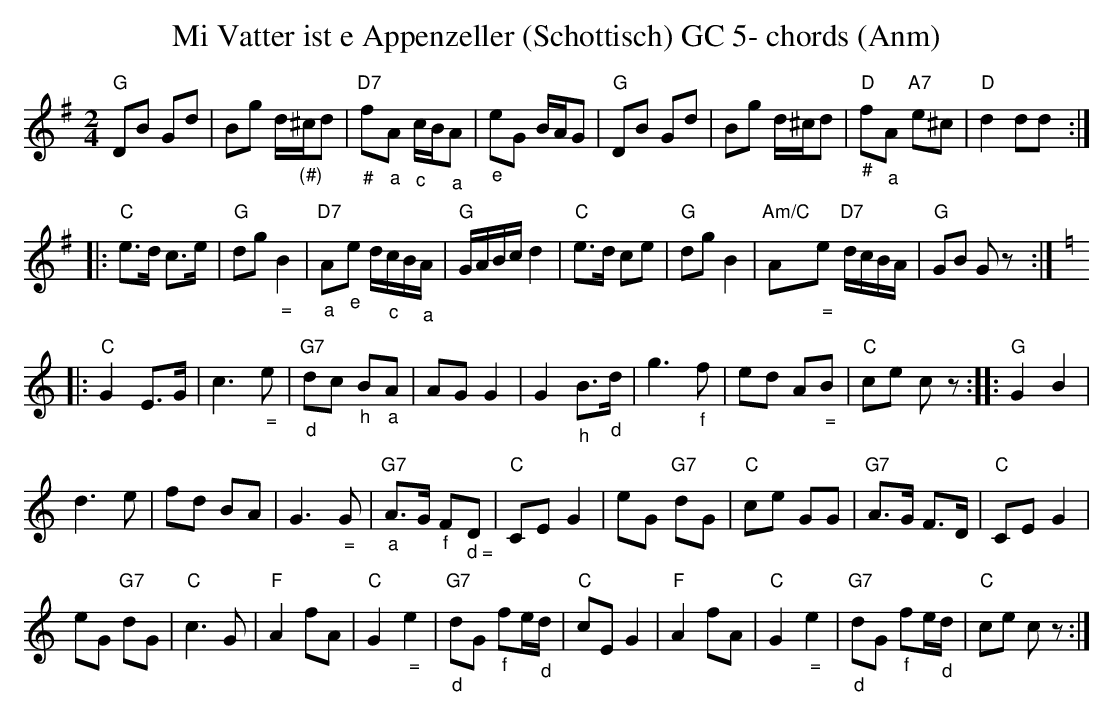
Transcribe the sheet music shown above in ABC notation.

X:1
T:Mi Vatter ist e Appenzeller (Schottisch) GC 5- chords (Anm)
M:2/4
L:1/16
K:Gmaj%%MIDI gchordon
"G"D2B2 G2d2 | B2g2 d"_(#)"^cd2 | "D7""_#"f2"_a"A2 "_c"cB"_a"A2 | "_e"e2G2 BAG2 | "G"D2B2 G2d2 | B2g2 d^cd2 | \
"D""_#"f2"_a"A2 "A7"e2^c2 | "D"d4d2d2 ::
"C"e3d c3e | "G"d2g2"_ ="B4 | "D7""_a"A2"_e"e2 d"_c"cB"_a"A | "G"GABcd4 | \
"C"e3d c2e2 | "G"d2g2B4 | "Am/C"A2"_ ="e2 "D7"dcBA | "G"G2B2 G2z2 :: [K:Cmaj]
"C"G4E3G | c6"_ ="e2 | \
"G7""_d"d2c2 "_h"B2"_a"A2 | A2G2G4 | G4"_h"B3"_d"d | g6"_f"f2 | e2d2 A2"_ ="B2 | "C"c2e2 c2z2 :: \
[L:1/8] "G"G2B2 |
d3e | fd BA | G3"_ ="G | "G7""_a"A>G "_f"F"_ d ="D | "C"CEG2 | eG "G7"dG | \
"C"ce GG | "G7"A>G F>D | "C"CEG2 |
eG "G7"dG | "C"c3G | "F"A2fA | \
"C"G2"_ ="e2 | "G7""_d"dG "_f"fe/2"_d"d/2 | "C"cEG2 | "F"A2fA | "C"G2"_ ="e2 | "G7""_d"dG "_f"fe/2"_d"d/2 | "C"ce cz :|
